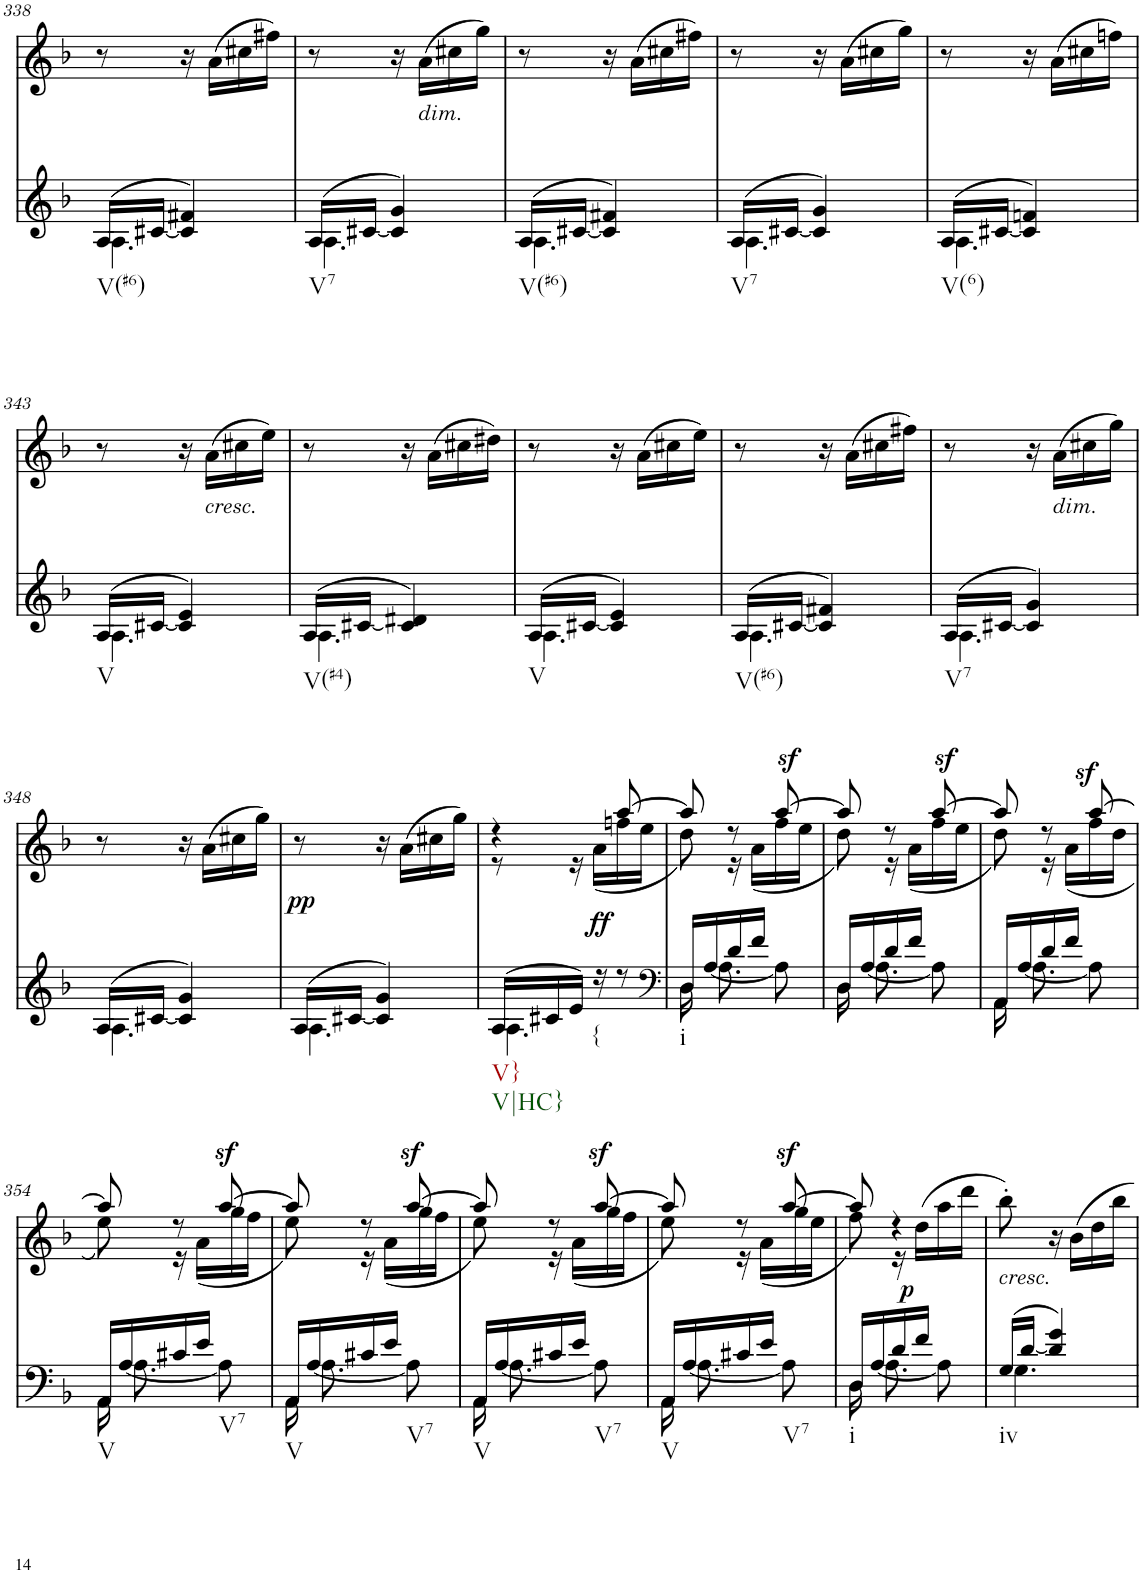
**kern	**dynam	**kern	**text	**dynam
*part2	*part2	*part1	*part1	*part1
*staff2	*staff2	*staff1	*staff1	*staff1
*I"Piano	*	*I"Piano	*	*
*I'Pno	*	*I'Pno	*	*
!!LO:PB:g=z
*clefG2	*	*clefG2	*	*
*k[b-]	*	*k[b-]	*	*
*d:	*	*d:	*	*
*M3/8	*	*M3/8	*	*
=338	=338	=338	=338	=338
*^	*	*	*	*
!LO:TX:b:t=V(#6)	!	!	!	!	!
(16A/LL	4.A\	.	8r	.	.
[<16c#X/JJ	.	.	.	.	.
4c#/] 4f#X/)	.	.	16r	.	.
.	.	.	(16a\LL	.	.
.	.	.	16cc#X\	.	.
.	.	.	16ff#X\JJ)	.	.
=339	=339	=339	=339	=339	=339
!LO:TX:b:t=V7	!	!	!	!	!
(16A/LL	4.A\	.	8r	.	.
[<16c#X/JJ	.	.	.	.	.
4c#/] 4g/)	.	.	16r	.	.
!	!	!	!LO:TX:b:i:t=dim.	!	!
.	.	.	(16a\LL	.	.
.	.	.	16cc#X\	.	.
.	.	.	16gg\JJ)	.	.
=340	=340	=340	=340	=340	=340
!LO:TX:b:t=V(#6)	!	!	!	!	!
(16A/LL	4.A\	.	8r	.	.
[<16c#X/JJ	.	.	.	.	.
4c#/] 4f#X/)	.	.	16r	.	.
.	.	.	(16a\LL	.	.
.	.	.	16cc#X\	.	.
.	.	.	16ff#X\JJ)	.	.
=341	=341	=341	=341	=341	=341
!LO:TX:b:t=V7	!	!	!	!	!
(16A/LL	4.A\	.	8r	.	.
[<16c#X/JJ	.	.	.	.	.
4c#/] 4g/)	.	.	16r	.	.
.	.	.	(16a\LL	.	.
.	.	.	16cc#X\	.	.
.	.	.	16gg\JJ)	.	.
=342	=342	=342	=342	=342	=342
!LO:TX:b:t=V(6)	!	!	!	!	!
(16A/LL	4.A\	.	8r	.	.
[<16c#X/JJ	.	.	.	.	.
4c#/] 4fn/)	.	.	16r	.	.
.	.	.	(16a\LL	.	.
.	.	.	16cc#X\	.	.
.	.	.	16ffn\JJ)	.	.
!!LO:LB:g=z
=343	=343	=343	=343	=343	=343
!LO:TX:b:t=V	!	!	!	!	!
(16A/LL	4.A\	.	8r	.	.
[<16c#X/JJ	.	.	.	.	.
4c#/] 4e/)	.	.	16r	.	.
!	!	!	!LO:TX:b:i:t=cresc.	!	!
.	.	.	(16a\LL	.	.
.	.	.	16cc#X\	.	.
.	.	.	16ee\JJ)	.	.
=344	=344	=344	=344	=344	=344
!LO:TX:b:t=V(#4)	!	!	!	!	!
(16A/LL	4.A\	.	8r	.	.
[<16c#X/JJ	.	.	.	.	.
4c#/] 4d#X/)	.	.	16r	.	.
.	.	.	(16a\LL	.	.
.	.	.	16cc#X\	.	.
.	.	.	16dd#X\JJ)	.	.
=345	=345	=345	=345	=345	=345
!LO:TX:b:t=V	!	!	!	!	!
(16A/LL	4.A\	.	8r	.	.
[<16c#X/JJ	.	.	.	.	.
4c#/] 4e/)	.	.	16r	.	.
.	.	.	(16a\LL	.	.
.	.	.	16cc#X\	.	.
.	.	.	16ee\JJ)	.	.
=346	=346	=346	=346	=346	=346
!LO:TX:b:t=V(#6)	!	!	!	!	!
(16A/LL	4.A\	.	8r	.	.
[<16c#X/JJ	.	.	.	.	.
4c#/] 4f#X/)	.	.	16r	.	.
.	.	.	(16a\LL	.	.
.	.	.	16cc#X\	.	.
.	.	.	16ff#X\JJ)	.	.
=347	=347	=347	=347	=347	=347
!LO:TX:b:t=V7	!	!	!	!	!
(16A/LL	4.A\	.	8r	.	.
[<16c#X/JJ	.	.	.	.	.
4c#/] 4g/)	.	.	16r	.	.
!	!	!	!LO:TX:b:i:t=dim.	!	!
!	!	!	!	!LO:LY:b	!
.	.	.	(16a\LL	>	.
.	.	.	16cc#X\	.	.
.	.	.	16gg\JJ)	.	.
!!LO:LB:g=z
=348	=348	=348	=348	=348	=348
(16A/LL	4.A\	.	8r	.	.
[<16c#X/JJ	.	.	.	.	.
4c#/] 4g/)	.	.	16r	.	.
.	.	.	(16a\LL	.	.
.	.	.	16cc#X\	.	.
.	.	.	16gg\JJ)	.	.
=349	=349	=349	=349	=349	=349
!	!	!	!	!LO:LY:b	!LO:DY:b
(16A/LL	4.A\	.	8r	pp	pp
[<16c#X/JJ	.	.	.	.	.
4c#/] 4g/)	.	.	16r	.	.
!	!	!	!	!LO:LY:b	!
.	.	.	(16a\LL	pp	.
.	.	.	16cc#X\	.	.
.	.	.	16gg\JJ)	.	.
=350	=350	=350	=350	=350	=350
*	*	*	*^	*	*
!LO:TX:b:t=V}	!	!	!	!	!	!
!LO:TX:b:t=V|HC}	!	!	!	!	!	!
(16A/LL	4.A\	.	4r	8r	.	.
16c#X/	.	.	.	.	.	.
16e/JJ)	.	.	.	16r	.	.
!LO:TX:b:t={	!	!	!	!	!	!
!	!	!LO:DY:a	!	!	!LO:LY:b	!
16r	.	ff	.	(16a\LL	ff	.
8r	.	.	[8aa/	16ffn\	.	.
.	.	.	.	16ee\JJ	.	.
=351	=351	=351	=351	=351	=351	=351
*clefF4	*	*	*	*	*	*
!LO:TX:b:t=i	!	!	!	!	!	!
!	!	!	!	!	!LO:LY:b	!
16D/LL	16D\	.	8aa/]	8dd\)	ff	.
[<16A/	8.A\	.	.	.	.	.
16d/	.	.	8r	16r	.	.
16f/JJ	.	.	.	(16a\LL	.	.
!	!	!	!	!	!	!LO:DY:a
8A\]	8ryy	.	[8aa/	16ff\	.	sf
.	.	.	.	16ee\JJ	.	.
=352	=352	=352	=352	=352	=352	=352
16D/LL	16D\	.	8aa/]	8dd\)	.	.
[<16A/	8.A\	.	.	.	.	.
16d/	.	.	8r	16r	.	.
16f/JJ	.	.	.	(16a\LL	.	.
!	!	!	!	!	!	!LO:DY:a
8A\]	8ryy	.	[8aa/	16ff\	.	sf
.	.	.	.	16ee\JJ	.	.
=353	=353	=353	=353	=353	=353	=353
16AA/LL	16AA\	.	8aa/]	8dd\)	.	.
[<16A/	8.A\	.	.	.	.	.
16d/	.	.	8r	16r	.	.
16f/JJ	.	.	.	(16a\LL	.	.
8A\]	8ryy	.	[8aa/	16ff\	.	.
!	!	!	!	!	!	!LO:DY:a
.	.	.	.	16dd\JJ	.	sf
!!LO:LB:g=z	!!
=354	=354	=354	=354	=354	=354	=354
!LO:TX:b:t=V	!	!	!	!	!	!
16AA/LL	16AA\	.	8aa/]	8ee\)	.	.
[<16A/	8.A\	.	.	.	.	.
16c#X/	.	.	8r	16r	.	.
16e/JJ	.	.	.	(16a\LL	.	.
!LO:TX:b:t=V7	!	!	!	!	!	!
!	!	!	!	!	!	!LO:DY:a
8A\]	8ryy	.	[8aa/	16gg\	.	sf
.	.	.	.	16ff\JJ	.	.
=355	=355	=355	=355	=355	=355	=355
!LO:TX:b:t=V	!	!	!	!	!	!
16AA/LL	16AA\	.	8aa/]	8ee\)	.	.
[<16A/	8.A\	.	.	.	.	.
16c#X/	.	.	8r	16r	.	.
16e/JJ	.	.	.	(16a\LL	.	.
!LO:TX:b:t=V7	!	!	!	!	!	!
!	!	!	!	!	!	!LO:DY:a
8A\]	8ryy	.	[8aa/	16gg\	.	sf
.	.	.	.	16ff\JJ	.	.
=356	=356	=356	=356	=356	=356	=356
!LO:TX:b:t=V	!	!	!	!	!	!
16AA/LL	16AA\	.	8aa/]	8ee\)	.	.
[<16A/	8.A\	.	.	.	.	.
16c#X/	.	.	8r	16r	.	.
16e/JJ	.	.	.	(16a\LL	.	.
!LO:TX:b:t=V7	!	!	!	!	!	!
!	!	!	!	!	!	!LO:DY:a
8A\]	8ryy	.	[8aa/	16gg\	.	sf
.	.	.	.	16ff\JJ	.	.
=357	=357	=357	=357	=357	=357	=357
!LO:TX:b:t=V	!	!	!	!	!	!
16AA/LL	16AA\	.	8aa/]	8ee\)	.	.
[<16A/	8.A\	.	.	.	.	.
16c#X/	.	.	8r	16r	.	.
16e/JJ	.	.	.	(16a\LL	.	.
!LO:TX:b:t=V7	!	!	!	!	!	!
!	!	!	!	!	!	!LO:DY:a
8A\]	8ryy	.	[8aa/	16gg\	.	sf
.	.	.	.	16ee\JJ	.	.
=358	=358	=358	=358	=358	=358	=358
!LO:TX:b:t=i	!	!	!	!	!	!
16D/LL	16D\	.	8aa/]	8ff\)	.	.
[<16A/	8.A\	.	.	.	.	.
16d/	.	.	4r	16r	.	.
!	!	!	!	!	!LO:LY:b	!
16f/JJ	.	.	.	(>16dd\LL	p	.
!	!	!	!	!	!	!LO:DY:b
8A\]	8ryy	.	.	16aa\	.	p
.	.	.	.	16ddd\JJ	.	.
=359	=359	=359	=359	=359	=359	=359
!	!	!	!LO:TX:b:i:t=cresc.	!	!	!
!LO:TX:b:t=iv	!	!	!	!	!	!
*	*	*	*v	*v	*	*
(16G/LL	4.G\	.	8bb-'\)	.	.
[<16d/JJ	.	.	.	.	.
4d/] 4g/)	.	.	16r	.	.
.	.	.	16b-\LL	.	.
.	.	.	16dd\	.	.
.	.	.	16bb-\JJ	.	.
*v	*v	*	*	*	*
=	=	=	=	=
*-	*-	*-	*-	*-
